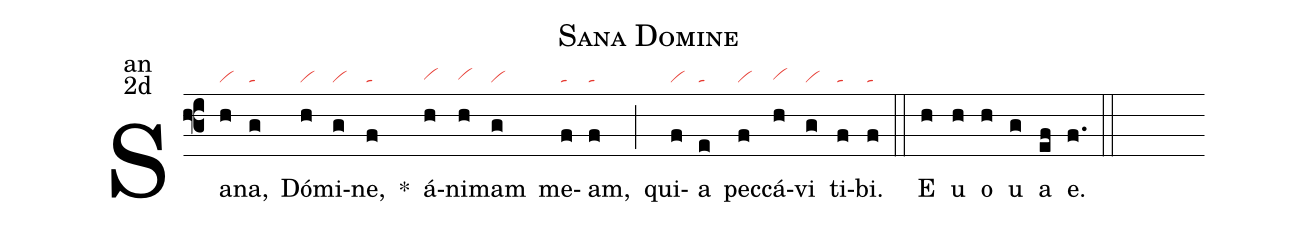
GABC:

name:Sana Domine;
office-part:an;
mode:2d;
nabc-lines:1;
%%
(f3) Sa(h|vi)na,(g|ta) Dó(h|vi)mi(g|vi)ne,(f|ta) <sp>*</sp>() á(h|vihg)ni(h|vihg)mam(g|vi) me(f|ta)am,(f|ta) (;)qui(f|vi)a(e|ta) pec(f|vi)cá(h|vihg)vi(g|vi) ti(f|ta)bi.(f|ta) (::)
<eu>E(h) u(h) o(h) u(g) a(ef) e.</eu>(f.) (::)
